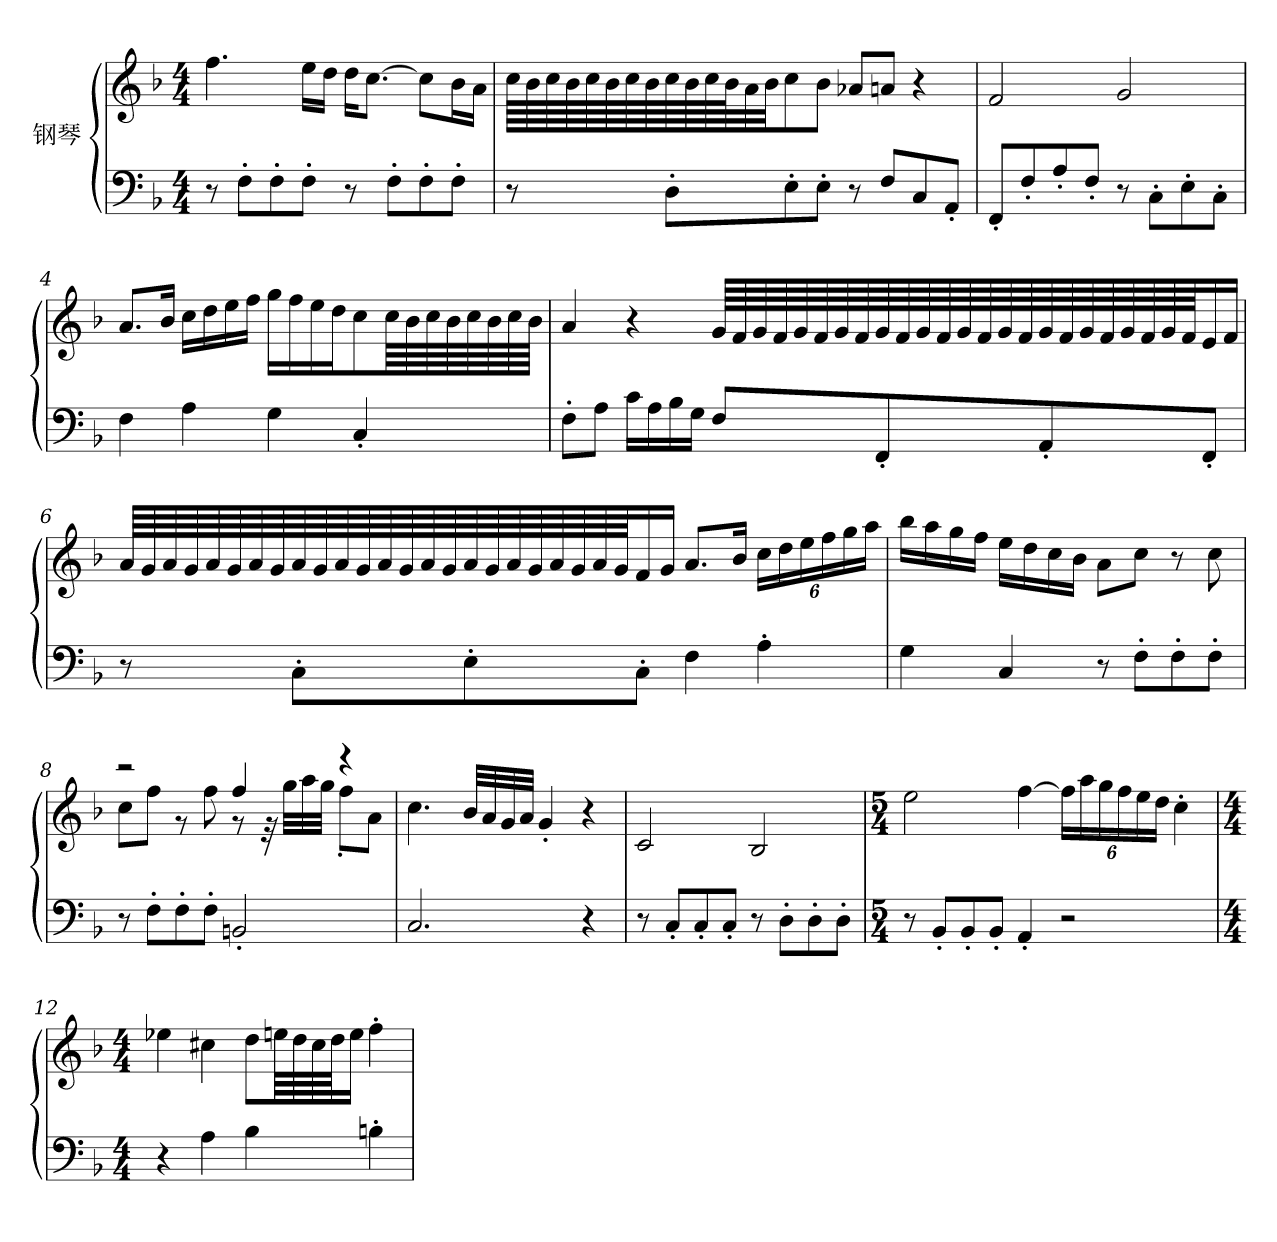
**kern	**kern
*part2	*part1
*staff2	*staff1
*I"钢琴	*I"钢琴
*clefF4	*clefG2
*k[b-]	*k[b-]
*M4/4	*M4/4
*MM46	*MM46
=1	=1
8r	4.ff\
8F'\L	.
8F'\	.
8F'\J	16ee\LL
.	16dd\JJ
8r	16dd\KL
.	[8.cc\J
8F'\L	.
8F'\	8cc\L]
8F'\J	16b-\L
.	16a\JJ
=2	=2
8r	64cc\LLLL
.	64b-\
.	64cc\
.	64b-\
.	64cc\
.	64b-\
.	64cc\
.	64b-\
8D'\L	64cc\
.	64b-\
.	64cc\
.	64b-\J
.	32a\
.	32b-\JJ
8E'\	8cc\
8E'\J	8b-\J
8r	8a-X/L
8F/L	8an/J
8C/	4r
8AA'/J	.
=3	=3
8FF'/L	2f/
8F'/	.
8A'/	.
8F'/J	.
8r	2g/
8C'\L	.
8E'\	.
8C'\J	.
!!LO:LB:g=z
=4	=4
4F\	8.a/L
.	16b-/Jk
4A\	16cc\LL
.	16dd\
.	16ee\
.	16ff\JJ
4G\	16gg\LL
.	16ff\
.	16ee\
.	16dd\J
4C'/	8cc\
.	64cc\LLL
.	64b-\
.	64cc\
.	64b-\
.	64cc\
.	64b-\
.	64cc\
.	64b-\JJJJ
!!LO:LB:g=z
=5	=5
8F'\L	4a/
8A\J	.
16c\LL	4r
16A\	.
16B-\	.
16G\JJ	.
8F/L	64g/LLLL
.	64f/
.	64g/
.	64f/
.	64g/
.	64f/
.	64g/
.	64f/
8FF'/	64g/
.	64f/
.	64g/
.	64f/
.	64g/
.	64f/
.	64g/
.	64f/
8AA'/	64g/
.	64f/
.	64g/
.	64f/
.	64g/
.	64f/
.	64g/
.	64f/JJ
8FF'/J	16e/
.	16f/JJ
!!LO:LB:g=z
=6	=6
8r	64a/LLLL
.	64g/
.	64a/
.	64g/
.	64a/
.	64g/
.	64a/
.	64g/
8C'\L	64a/
.	64g/
.	64a/
.	64g/
.	64a/
.	64g/
.	64a/
.	64g/
8E'\	64a/
.	64g/
.	64a/
.	64g/
.	64a/
.	64g/
.	64a/
.	64g/JJ
8C'\J	16f/
.	16g/JJ
4F\	8.a/L
.	16b-/Jk
*	*Xbrackettup
4A'\	24cc\LL
.	24dd\
.	24ee\
.	24ff\
.	24gg\
.	24aa\JJ
=7	=7
4G\	16bb-\LL
.	16aa\
.	16gg\
.	16ff\JJ
4C/	16ee\LL
.	16dd\
.	16cc\
.	16b-\JJ
8r	8a\L
8F'\L	8cc\J
8F'\	8r
8F'\J	8cc\
!!LO:LB:g=z
=8	=8
*	*^
8r	2r	8cc\L
8F'\L	.	8ff\J
8F'\	.	8r
8F'\J	.	8ff\
*	*MM9	*
2BBn'/	4ff/	8r
*	*MM46	*
.	.	32r
.	.	32gg\LLL
.	.	32aa\
.	.	32gg\JJJ
.	4r	8ff'\L
*	*MM46	*
.	.	8a\J
*	*v	*v
=9	=9
*	*MM23
2.C/	4.cc\
*	*MM46
.	32b-/LLL
.	32a/
.	32g/
.	32a/JJJ
.	4g'/
*	*MM26
4r	4r
=10	=10
*	*MM46
8r	2c/
8C'/L	.
8C'/	.
8C'/J	.
8r	2B-/
8D'\L	.
8D'\	.
8D'\J	.
=11	=11
*M5/4	*M5/4
8r	2ee\
8BB-'/L	.
8BB-'/	.
8BB-'/J	.
*	*MM23
4AA'/	[4ff\
*	*MM46
2r	24ff\LL]
.	24aa\
.	24gg\
.	24ff\
.	24ee\
.	24dd\JJ
.	4cc'\
!!LO:LB:g=z
=12	=12
*M4/4	*M4/4
*	*MM46
4r	4ee-X\
4A\	4cc#X\
4B-\	8dd\L
.	64een\LLL
.	64dd\
.	64cc#\
.	64dd\JJ
.	16ee\JJ
4Bn'\	4ff'\
=	=
*-	*-
